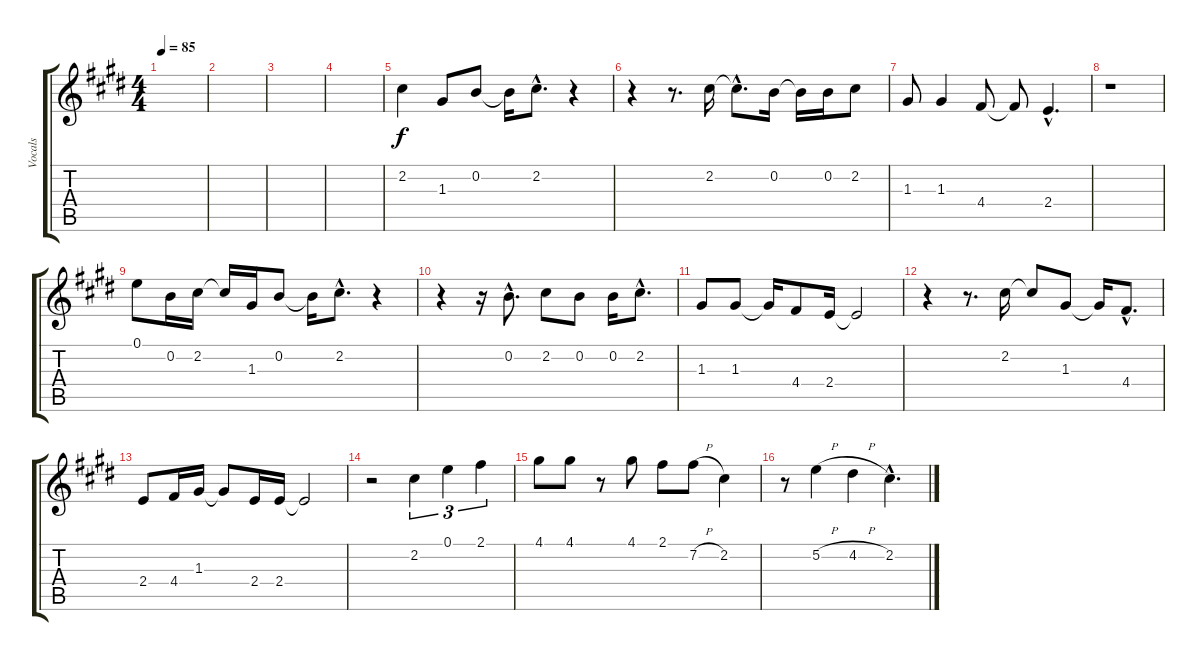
\track ("Vocals" "Vocals") {instrument contrabass}
\staff {score tabs}
\tuning (E4 B3 G3 D3 A2 E2) {hide}
\ts (4 4)
\tempo 85
\clef g2
\ks e
|
|
|
|
2.2.4 1.3.8 0.2.8 0.2{t}.16 2.2{hac}.8{d} r.4 |
r.4 r.8{d} 2.2.16 2.2{hac t}.8{d} 0.2.16 0.2{t}.16 0.2.16 2.2.8 |
1.3.8 1.3.4 4.4.8 4.4{t}.8 2.4{hac}.4{d} |
r.1 |
0.1.8 0.2.16 2.2.16 2.2{t}.16 1.3.16 0.2.8 0.2{t}.16 2.2{hac}.8{d} r.4 |
r.4 r.16 0.2{hac}.8{d} 2.2.8 0.2.8 0.2.16 2.2{hac}.8{d} |
1.3.8 1.3.8 1.3{t}.16 4.4.8 2.4.16 2.4{t}.2 |
r.4 r.8{d} 2.2.16 2.2{t}.8 1.3.8 1.3{t}.16 4.4{hac}.8{d} |
2.4.8 4.4.16 1.3.16 1.3{t}.8 2.4.16 2.4.16 2.4{t}.2 |
r.2 2.2.4{tu (3 2)} 0.1.4{tu (3 2)} 2.1.4{tu (3 2)} |
4.1.8 4.1.8 r.8 4.1.8 2.1.8 7.2{h}.8 2.2.4 |
r.8 5.2{h}.4 4.2{h}.4 2.2{hac}.4{d}
